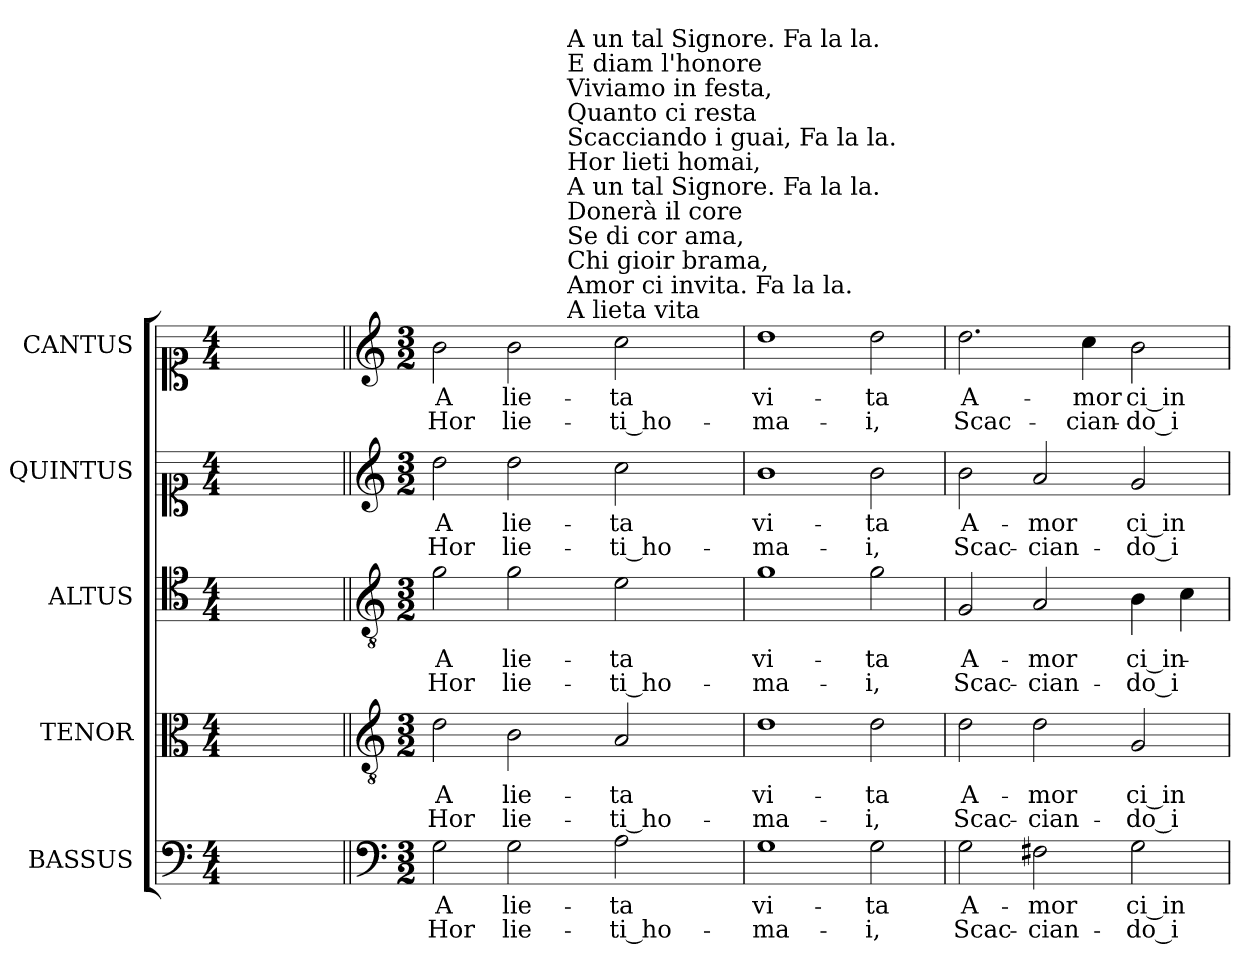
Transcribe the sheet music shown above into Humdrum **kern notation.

**kern	**text	**text	**kern	**text	**text	**kern	**text	**text	**kern	**text	**text	**kern	**text	**text
*part5	*part5	*part5	*part4	*part4	*part4	*part3	*part3	*part3	*part2	*part2	*part2	*part1	*part1	*part1
*staff5	*staff5	*staff5	*staff4	*staff4	*staff4	*staff3	*staff3	*staff3	*staff2	*staff2	*staff2	*staff1	*staff1	*staff1
*I"BASSUS	*	*	*I"TENOR	*	*	*I"ALTUS	*	*	*I"QUINTUS	*	*	*I"CANTUS	*	*
*I'B	*	*	*	*	*	*I'T	*	*	*	*	*	*I'S	*	*
!!LO:PB:g=z
*clefF4	*	*	*clefC3	*	*	*clefC4	*	*	*clefC1	*	*	*clefC1	*	*
*	*	*	*ITrd7c12	*	*	*ITrd7c12	*	*	*	*	*	*	*	*
*k[]	*	*	*k[]	*	*	*k[]	*	*	*k[]	*	*	*k[]	*	*
*C:	*	*	*C:	*	*	*C:	*	*	*C:	*	*	*C:	*	*
*M4/4	*	*	*M4/4	*	*	*M4/4	*	*	*M4/4	*	*	*M4/4	*	*
=1	=1	=1	=1	=1	=1	=1	=1	=1	=1	=1	=1	=1	=1	=1
1ryy	.	.	1ryy	.	.	1ryy	.	.	1ryy	.	.	1ryy	.	.
=1||	=1||	=1||	=1||	=1||	=1||	=1||	=1||	=1||	=1||	=1||	=1||	=1||	=1||	=1||
*clefF4	*	*	*clefGv2	*	*	*clefGv2	*	*	*clefG2	*	*	*clefG2	*	*
*k[]	*	*	*k[]	*	*	*k[]	*	*	*k[]	*	*	*k[]	*	*
*C:	*	*	*C:	*	*	*C:	*	*	*C:	*	*	*C:	*	*
*M3/2	*	*	*M3/2	*	*	*M3/2	*	*	*M3/2	*	*	*M3/2	*	*
!	!LO:LY:b:color=#000000	!LO:LY:b:color=#000000	!	!	!	!	!	!	!	!	!	!	!	!
!	!	!	!	!LO:LY:b:color=#000000	!LO:LY:b:color=#000000	!	!	!	!	!	!	!	!	!
!	!	!	!	!	!	!	!LO:LY:b:color=#000000	!LO:LY:b:color=#000000	!	!	!	!	!	!
!	!	!	!	!	!	!	!	!	!	!LO:LY:b:color=#000000	!LO:LY:b:color=#000000	!	!	!
*	*	*	*	*	*	*	*	*	*	*	*	*MM360	*	*
!	!	!	!	!	!	!	!	!	!	!	!	!	!LO:LY:b:color=#000000	!LO:LY:b:color=#000000
*	*	*	*	*	*	*	*	*	*	*	*	*^	*	*
2Gi\	A	Hor	2Di\	A	Hor	2Gi\	A	Hor	2ddi\	A	Hor	2bi\	2ryy	A	Hor
!	!LO:LY:b:color=#000000	!LO:LY:b:color=#000000	!	!	!	!	!	!	!	!	!	!	!	!	!
!	!	!	!	!LO:LY:b:color=#000000	!LO:LY:b:color=#000000	!	!	!	!	!	!	!	!	!	!
!	!	!	!	!	!	!	!LO:LY:b:color=#000000	!LO:LY:b:color=#000000	!	!	!	!	!	!	!
!	!	!	!	!	!	!	!	!	!	!LO:LY:b:color=#000000	!LO:LY:b:color=#000000	!	!	!	!
!	!	!	!	!	!	!	!	!	!	!	!	!	!	!LO:LY:b:color=#000000	!LO:LY:b:color=#000000
2Gi\	lie-	lie-	2BBi\	lie-	lie-	2Gi\	lie-	lie-	2ddi\	lie-	lie-	2bi\	4ryy	lie-	lie-
.	.	.	.	.	.	.	.	.	.	.	.	.	128ryy	.	.
.	.	.	.	.	.	.	.	.	.	.	.	.	256ryy	.	.
.	.	.	.	.	.	.	.	.	.	.	.	.	1024ryy	.	.
!	!	!	!	!	!	!	!	!	!	!	!	!	!LO:TX:a:t=A lieta vita	!	!
!	!	!	!	!	!	!	!	!	!	!	!	!	!LO:TX:t=Amor ci invita. Fa la la.	!	!
!	!	!	!	!	!	!	!	!	!	!	!	!	!LO:TX:t=Chi gioir brama,	!	!
!	!	!	!	!	!	!	!	!	!	!	!	!	!LO:TX:t=Se di cor ama,	!	!
!	!	!	!	!	!	!	!	!	!	!	!	!	!LO:TX:t=Donerà il core	!	!
!	!	!	!	!	!	!	!	!	!	!	!	!	!LO:TX:t=A un tal Signore. Fa la la.	!	!
!	!	!	!	!	!	!	!	!	!	!	!	!	!LO:TX:t=Hor lieti homai,	!	!
!	!	!	!	!	!	!	!	!	!	!	!	!	!LO:TX:t=Scacciando i guai, Fa la la.	!	!
!	!	!	!	!	!	!	!	!	!	!	!	!	!LO:TX:t=Quanto ci resta	!	!
!	!	!	!	!	!	!	!	!	!	!	!	!	!LO:TX:t=Viviamo in festa,	!	!
!	!	!	!	!	!	!	!	!	!	!	!	!	!LO:TX:t=E diam l'honore	!	!
!	!	!	!	!	!	!	!	!	!	!	!	!	!LO:TX:t=A un tal Signore. Fa la la.	!	!
.	.	.	.	.	.	.	.	.	.	.	.	.	2ryy	.	.
!	!LO:LY:b:color=#000000	!LO:LY:b:color=#000000	!	!	!	!	!	!	!	!	!	!	!	!	!
!	!	!	!	!LO:LY:b:color=#000000	!LO:LY:b:color=#000000	!	!	!	!	!	!	!	!	!	!
!	!	!	!	!	!	!	!LO:LY:b:color=#000000	!LO:LY:b:color=#000000	!	!	!	!	!	!	!
!	!	!	!	!	!	!	!	!	!	!LO:LY:b:color=#000000	!LO:LY:b:color=#000000	!	!	!	!
!	!	!	!	!	!	!	!	!	!	!	!	!	!	!LO:LY:b:color=#000000	!LO:LY:b:color=#000000
2Ai\	-ta	-ti_ho-	2AAi/	-ta	-ti_ho-	2Ei\	-ta	-ti_ho-	2cci\	-ta	-ti_ho-	2cci\	.	-ta	-ti_ho-
.	.	.	.	.	.	.	.	.	.	.	.	.	8ryy	.	.
.	.	.	.	.	.	.	.	.	.	.	.	.	16ryy	.	.
.	.	.	.	.	.	.	.	.	.	.	.	.	32ryy	.	.
.	.	.	.	.	.	.	.	.	.	.	.	.	64ryy	.	.
.	.	.	.	.	.	.	.	.	.	.	.	.	512.ryy	.	.
*	*	*	*	*	*	*	*	*	*	*	*	*v	*v	*	*
=2	=2	=2	=2	=2	=2	=2	=2	=2	=2	=2	=2	=2	=2	=2
*	*	*	*	*	*	*	*	*	*	*	*	*^	*	*
!	!LO:LY:b:color=#000000	!LO:LY:b:color=#000000	!	!	!	!	!	!	!	!	!	!	!	!	!
*	*	*	*	*	*	*	*	*	*	*	*	*v	*v	*	*
*	*	*	*	*	*	*	*	*	*	*	*	*^	*	*
!	!	!	!	!LO:LY:b:color=#000000	!LO:LY:b:color=#000000	!	!	!	!	!	!	!	!	!	!
*	*	*	*	*	*	*	*	*	*	*	*	*v	*v	*	*
*	*	*	*	*	*	*	*	*	*	*	*	*^	*	*
!	!	!	!	!	!	!	!LO:LY:b:color=#000000	!LO:LY:b:color=#000000	!	!	!	!	!	!	!
*	*	*	*	*	*	*	*	*	*	*	*	*v	*v	*	*
*	*	*	*	*	*	*	*	*	*	*	*	*^	*	*
!	!	!	!	!	!	!	!	!	!	!LO:LY:b:color=#000000	!LO:LY:b:color=#000000	!	!	!	!
*	*	*	*	*	*	*	*	*	*	*	*	*v	*v	*	*
*	*	*	*	*	*	*	*	*	*	*	*	*^	*	*
!	!	!	!	!	!	!	!	!	!	!	!	!	!	!LO:LY:b:color=#000000	!LO:LY:b:color=#000000
*	*	*	*	*	*	*	*	*	*	*	*	*v	*v	*	*
1Gi	vi-	-ma-	1Di	vi-	-ma-	1Gi	vi-	-ma-	1bi	vi-	-ma-	1ddi	vi-	-ma-
!	!LO:LY:b:color=#000000	!LO:LY:b:color=#000000	!	!	!	!	!	!	!	!	!	!	!	!
!	!	!	!	!LO:LY:b:color=#000000	!LO:LY:b:color=#000000	!	!	!	!	!	!	!	!	!
!	!	!	!	!	!	!	!LO:LY:b:color=#000000	!LO:LY:b:color=#000000	!	!	!	!	!	!
!	!	!	!	!	!	!	!	!	!	!LO:LY:b:color=#000000	!LO:LY:b:color=#000000	!	!	!
!	!	!	!	!	!	!	!	!	!	!	!	!	!LO:LY:b:color=#000000	!LO:LY:b:color=#000000
2Gi\	-ta	-i,	2Di\	-ta	-i,	2Gi\	-ta	-i,	2bi\	-ta	-i,	2ddi\	-ta	-i,
=3	=3	=3	=3	=3	=3	=3	=3	=3	=3	=3	=3	=3	=3	=3
!	!LO:LY:b:color=#000000	!LO:LY:b:color=#000000	!	!	!	!	!	!	!	!	!	!	!	!
!	!	!	!	!LO:LY:b:color=#000000	!LO:LY:b:color=#000000	!	!	!	!	!	!	!	!	!
!	!	!	!	!	!	!	!LO:LY:b:color=#000000	!LO:LY:b:color=#000000	!	!	!	!	!	!
!	!	!	!	!	!	!	!	!	!	!LO:LY:b:color=#000000	!LO:LY:b:color=#000000	!	!	!
!	!	!	!	!	!	!	!	!	!	!	!	!	!LO:LY:b:color=#000000	!LO:LY:b:color=#000000
2Gi\	A-	Scac-	2Di\	A-	Scac-	2GGi/	A-	Scac-	2bi\	A-	Scac-	2.ddi\	A-	Scac-
!	!LO:LY:b:color=#000000	!LO:LY:b:color=#000000	!	!	!	!	!	!	!	!	!	!	!	!
!	!	!	!	!LO:LY:b:color=#000000	!LO:LY:b:color=#000000	!	!	!	!	!	!	!	!	!
!	!	!	!	!	!	!	!LO:LY:b:color=#000000	!LO:LY:b:color=#000000	!	!	!	!	!	!
!	!	!	!	!	!	!	!	!	!	!LO:LY:b:color=#000000	!LO:LY:b:color=#000000	!	!	!
2F#Xi\	-mor	-cian-	2Di\	-mor	-cian-	2AAi/	-mor	-cian-	2ai/	-mor	-cian-	.	.	.
!	!	!	!	!	!	!	!	!	!	!	!	!	!LO:LY:b:color=#000000	!LO:LY:b:color=#000000
.	.	.	.	.	.	.	.	.	.	.	.	4cci\	-mor	-cian-
!	!LO:LY:b:color=#000000	!LO:LY:b:color=#000000	!	!	!	!	!	!	!	!	!	!	!	!
!	!	!	!	!LO:LY:b:color=#000000	!LO:LY:b:color=#000000	!	!	!	!	!	!	!	!	!
!	!	!	!	!	!	!	!LO:LY:b:color=#000000	!LO:LY:b:color=#000000	!	!	!	!	!	!
!	!	!	!	!	!	!	!	!	!	!LO:LY:b:color=#000000	!LO:LY:b:color=#000000	!	!	!
!	!	!	!	!	!	!	!	!	!	!	!	!	!LO:LY:b:color=#000000	!LO:LY:b:color=#000000
2Gi\	ci_in-	-do_i	2GGi/	ci_in-	-do_i	4BBi\	ci_in-	-do_i	2gi/	ci_in-	-do_i	2bi\	ci_in-	-do_i
.	.	.	.	.	.	4Ci\	.	.	.	.	.	.	.	.
=	=	=	=	=	=	=	=	=	=	=	=	=	=	=
*-	*-	*-	*-	*-	*-	*-	*-	*-	*-	*-	*-	*-	*-	*-
